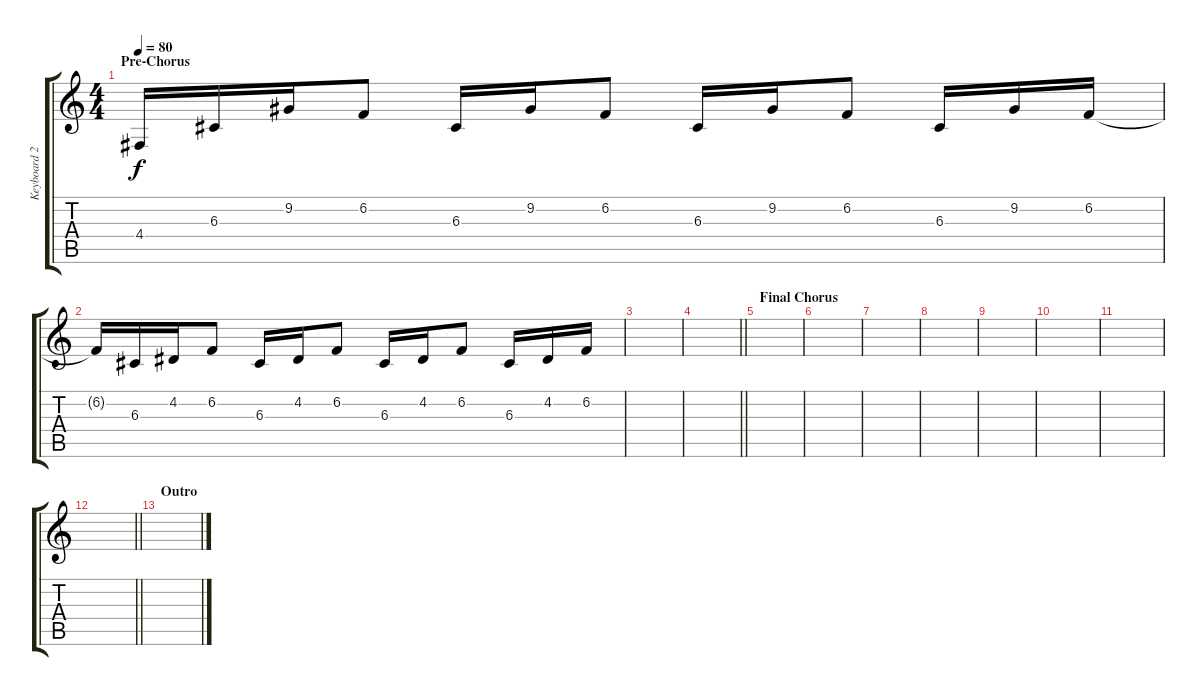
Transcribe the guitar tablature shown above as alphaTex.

\track ("Keyboard 2" "Keyboard 2") {instrument brightacousticpiano}
\staff {score tabs}
\tuning (E4 B3 G3 D3 A2 E2) {hide}
\ts (4 4)
\section ("" "Pre-Chorus")
\tempo 80
\clef g2
\ks c
4.4.16{dy f} 6.3.16 9.2.16 6.2.8 6.3.16 9.2.16 6.2.8 6.3.16 9.2.16 6.2.8 6.3.16 9.2.16 6.2.16 |
6.2{t}.16 6.3.16 4.2.16 6.2.8 6.3.16 4.2.16 6.2.8 6.3.16 4.2.16 6.2.8 6.3.16 4.2.16 6.2.16 |
|
\barLineRight lightlight
|
\section ("" "Final Chorus")
|
|
|
|
|
|
|
\barLineRight lightlight
|
\section ("" "Outro")
